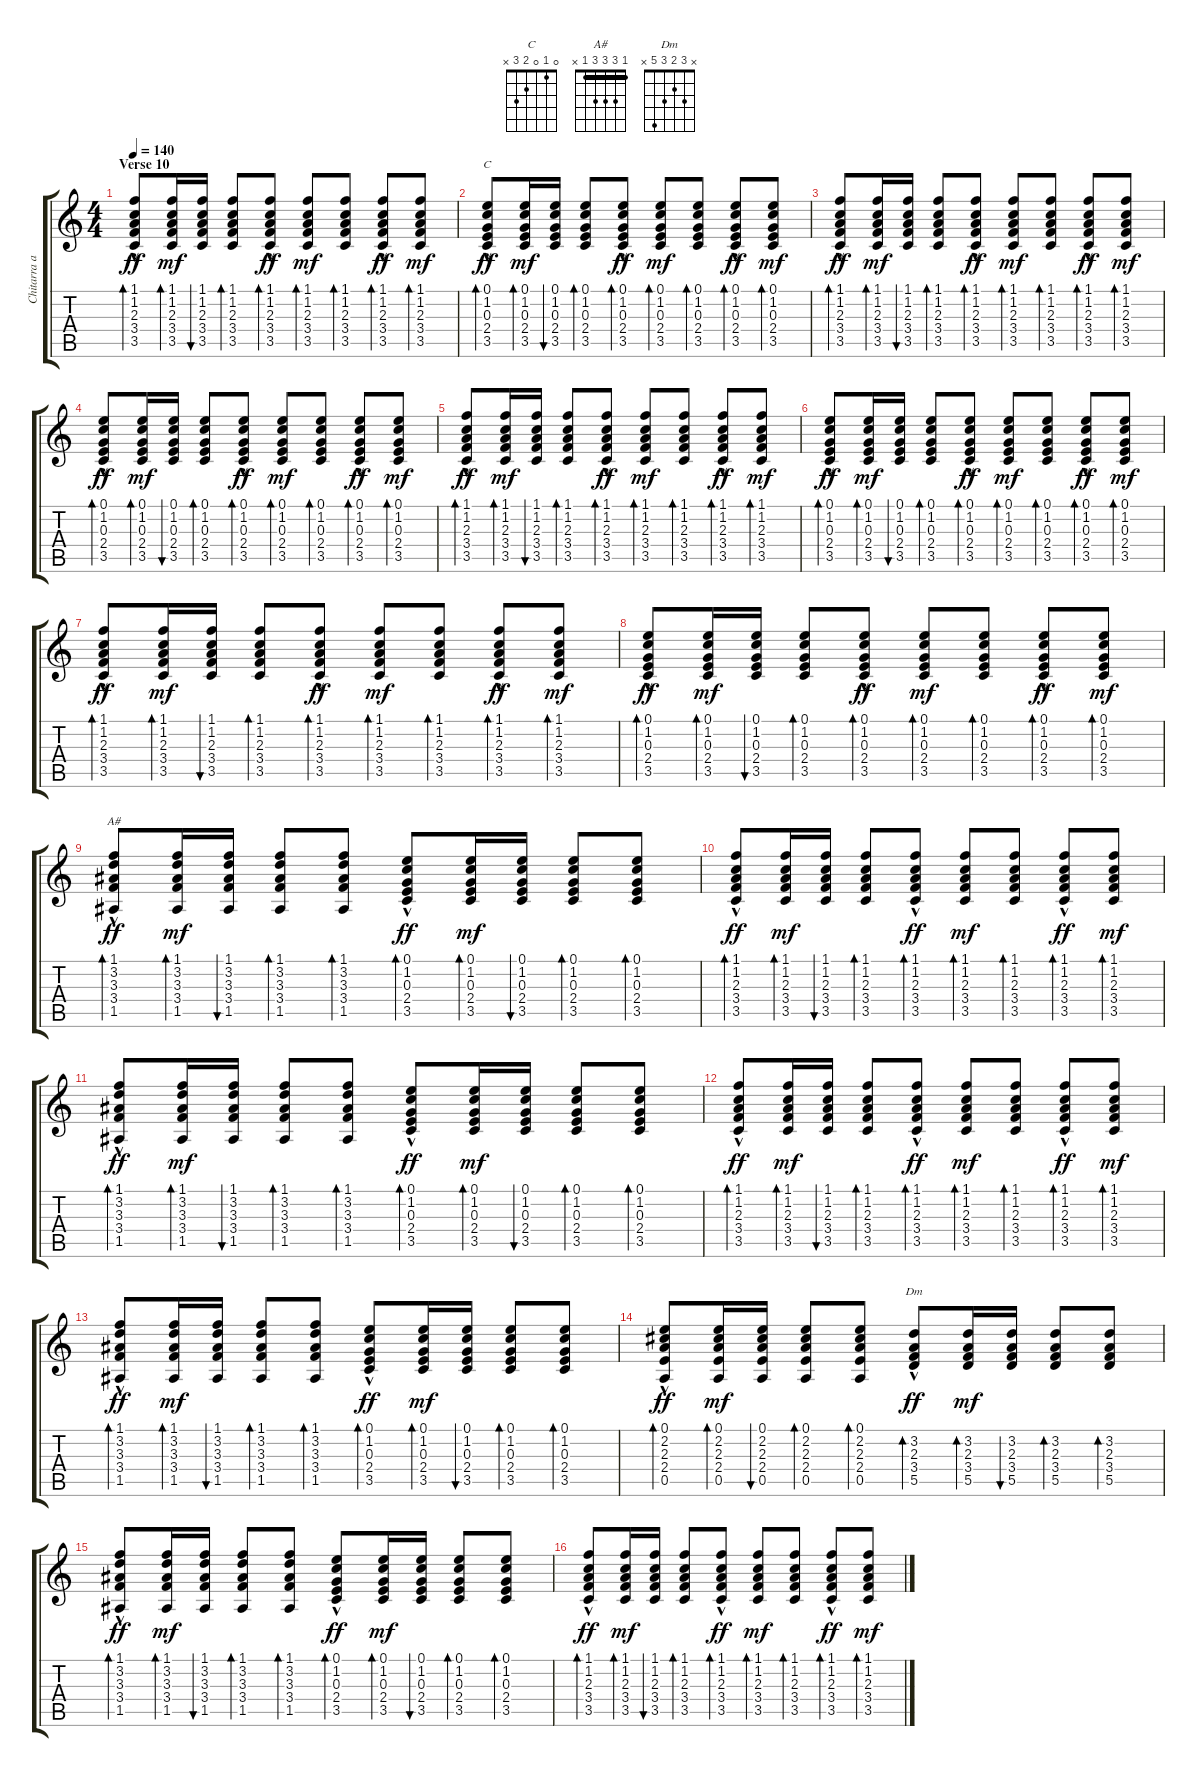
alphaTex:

\track ("Chitarra acustica 1" "Chitarra a") {instrument acousticguitarsteel}
\staff {score tabs}
\tuning (E4 B3 G3 D3 A2 E2) {hide}
\chord ("C" 0 1 0 2 3 x)
\chord ("A#" 1 3 3 3 1 x) {barre 1}
\chord ("Dm" x 3 2 3 5 x)
\ts (4 4)
\section ("" "Verse 10")
\tempo 140
\clef g2
\ks c
(1.1{hac} 1.2{hac} 2.3{hac} 3.4{hac} 3.5).8{bd 60 dy ff} (1.1 1.2 2.3 3.4 3.5).16{bd 60 dy mf} (1.1 1.2 2.3 3.4 3.5).16{bu 60} (1.1 1.2 2.3 3.4 3.5).8{bd 60} (1.1{hac} 1.2{hac} 2.3{hac} 3.4{hac} 3.5).8{bd 120 dy ff} (1.1 1.2 2.3 3.4 3.5).8{bd 60 dy mf} (1.1 1.2 2.3 3.4 3.5).8{bd 120} (1.1{hac} 1.2{hac} 2.3{hac} 3.4{hac} 3.5).8{bd 60 dy ff} (1.1 1.2 2.3 3.4 3.5).8{bd 120 dy mf} |
(0.1{hac} 1.2{hac} 0.3{hac} 2.4{hac} 3.5).8{bd 60 ch "C" dy ff} (0.1 1.2 0.3 2.4 3.5).16{bd 60 dy mf} (0.1 1.2 0.3 2.4 3.5).16{bu 60} (0.1 1.2 0.3 2.4 3.5).8{bd 60} (0.1{hac} 1.2{hac} 0.3{hac} 2.4{hac} 3.5).8{bd 120 dy ff} (0.1 1.2 0.3 2.4 3.5).8{bd 60 dy mf} (0.1 1.2 0.3 2.4 3.5).8{bd 120} (0.1{hac} 1.2{hac} 0.3{hac} 2.4{hac} 3.5).8{bd 60 dy ff} (0.1 1.2 0.3 2.4 3.5).8{bd 120 dy mf} |
(1.1{hac} 1.2{hac} 2.3{hac} 3.4{hac} 3.5).8{bd 60 dy ff} (1.1 1.2 2.3 3.4 3.5).16{bd 60 dy mf} (1.1 1.2 2.3 3.4 3.5).16{bu 60} (1.1 1.2 2.3 3.4 3.5).8{bd 60} (1.1{hac} 1.2{hac} 2.3{hac} 3.4{hac} 3.5).8{bd 120 dy ff} (1.1 1.2 2.3 3.4 3.5).8{bd 60 dy mf} (1.1 1.2 2.3 3.4 3.5).8{bd 120} (1.1{hac} 1.2{hac} 2.3{hac} 3.4{hac} 3.5).8{bd 60 dy ff} (1.1 1.2 2.3 3.4 3.5).8{bd 120 dy mf} |
(0.1{hac} 1.2{hac} 0.3{hac} 2.4{hac} 3.5).8{bd 60 dy ff} (0.1 1.2 0.3 2.4 3.5).16{bd 60 dy mf} (0.1 1.2 0.3 2.4 3.5).16{bu 60} (0.1 1.2 0.3 2.4 3.5).8{bd 60} (0.1{hac} 1.2{hac} 0.3{hac} 2.4{hac} 3.5).8{bd 120 dy ff} (0.1 1.2 0.3 2.4 3.5).8{bd 60 dy mf} (0.1 1.2 0.3 2.4 3.5).8{bd 120} (0.1{hac} 1.2{hac} 0.3{hac} 2.4{hac} 3.5).8{bd 60 dy ff} (0.1 1.2 0.3 2.4 3.5).8{bd 120 dy mf} |
(1.1{hac} 1.2{hac} 2.3{hac} 3.4{hac} 3.5).8{bd 60 dy ff} (1.1 1.2 2.3 3.4 3.5).16{bd 60 dy mf} (1.1 1.2 2.3 3.4 3.5).16{bu 60} (1.1 1.2 2.3 3.4 3.5).8{bd 60} (1.1{hac} 1.2{hac} 2.3{hac} 3.4{hac} 3.5).8{bd 120 dy ff} (1.1 1.2 2.3 3.4 3.5).8{bd 60 dy mf} (1.1 1.2 2.3 3.4 3.5).8{bd 120} (1.1{hac} 1.2{hac} 2.3{hac} 3.4{hac} 3.5).8{bd 60 dy ff} (1.1 1.2 2.3 3.4 3.5).8{bd 120 dy mf} |
(0.1{hac} 1.2{hac} 0.3{hac} 2.4{hac} 3.5).8{bd 60 dy ff} (0.1 1.2 0.3 2.4 3.5).16{bd 60 dy mf} (0.1 1.2 0.3 2.4 3.5).16{bu 60} (0.1 1.2 0.3 2.4 3.5).8{bd 60} (0.1{hac} 1.2{hac} 0.3{hac} 2.4{hac} 3.5).8{bd 120 dy ff} (0.1 1.2 0.3 2.4 3.5).8{bd 60 dy mf} (0.1 1.2 0.3 2.4 3.5).8{bd 120} (0.1{hac} 1.2{hac} 0.3{hac} 2.4{hac} 3.5).8{bd 60 dy ff} (0.1 1.2 0.3 2.4 3.5).8{bd 120 dy mf} |
(1.1{hac} 1.2{hac} 2.3{hac} 3.4{hac} 3.5).8{bd 60 dy ff} (1.1 1.2 2.3 3.4 3.5).16{bd 60 dy mf} (1.1 1.2 2.3 3.4 3.5).16{bu 60} (1.1 1.2 2.3 3.4 3.5).8{bd 60} (1.1{hac} 1.2{hac} 2.3{hac} 3.4{hac} 3.5).8{bd 120 dy ff} (1.1 1.2 2.3 3.4 3.5).8{bd 60 dy mf} (1.1 1.2 2.3 3.4 3.5).8{bd 120} (1.1{hac} 1.2{hac} 2.3{hac} 3.4{hac} 3.5).8{bd 60 dy ff} (1.1 1.2 2.3 3.4 3.5).8{bd 120 dy mf} |
(0.1{hac} 1.2{hac} 0.3{hac} 2.4{hac} 3.5).8{bd 60 dy ff} (0.1 1.2 0.3 2.4 3.5).16{bd 60 dy mf} (0.1 1.2 0.3 2.4 3.5).16{bu 60} (0.1 1.2 0.3 2.4 3.5).8{bd 60} (0.1{hac} 1.2{hac} 0.3{hac} 2.4{hac} 3.5).8{bd 120 dy ff} (0.1 1.2 0.3 2.4 3.5).8{bd 60 dy mf} (0.1 1.2 0.3 2.4 3.5).8{bd 120} (0.1{hac} 1.2{hac} 0.3{hac} 2.4{hac} 3.5).8{bd 60 dy ff} (0.1 1.2 0.3 2.4 3.5).8{bd 120 dy mf} |
(1.1{hac} 3.2{hac} 3.3{hac} 3.4{hac} 1.5{hac}).8{bd 60 ch "A#" dy ff} (1.1 3.2 3.3 3.4 1.5).16{bd 60 dy mf} (1.1 3.2 3.3 3.4 1.5).16{bu 60} (1.1 3.2 3.3 3.4 1.5).8{bd 60} (1.1 3.2 3.3 3.4 1.5).8{bd 60} (0.1{hac} 1.2{hac} 0.3{hac} 2.4{hac} 3.5{hac}).8{bd 60 dy ff} (0.1 1.2 0.3 2.4 3.5).16{bd 60 dy mf} (0.1 1.2 0.3 2.4 3.5).16{bu 60} (0.1 1.2 0.3 2.4 3.5).8{bd 60} (0.1 1.2 0.3 2.4 3.5).8{bd 60} |
(1.1{hac} 1.2{hac} 2.3{hac} 3.4{hac} 3.5).8{bd 60 dy ff} (1.1 1.2 2.3 3.4 3.5).16{bd 60 dy mf} (1.1 1.2 2.3 3.4 3.5).16{bu 60} (1.1 1.2 2.3 3.4 3.5).8{bd 60} (1.1{hac} 1.2{hac} 2.3{hac} 3.4{hac} 3.5).8{bd 120 dy ff} (1.1 1.2 2.3 3.4 3.5).8{bd 60 dy mf} (1.1 1.2 2.3 3.4 3.5).8{bd 120} (1.1{hac} 1.2{hac} 2.3{hac} 3.4{hac} 3.5).8{bd 60 dy ff} (1.1 1.2 2.3 3.4 3.5).8{bd 120 dy mf} |
(1.1{hac} 3.2{hac} 3.3{hac} 3.4{hac} 1.5{hac}).8{bd 60 dy ff} (1.1 3.2 3.3 3.4 1.5).16{bd 60 dy mf} (1.1 3.2 3.3 3.4 1.5).16{bu 60} (1.1 3.2 3.3 3.4 1.5).8{bd 60} (1.1 3.2 3.3 3.4 1.5).8{bd 60} (0.1{hac} 1.2{hac} 0.3{hac} 2.4{hac} 3.5{hac}).8{bd 60 dy ff} (0.1 1.2 0.3 2.4 3.5).16{bd 60 dy mf} (0.1 1.2 0.3 2.4 3.5).16{bu 60} (0.1 1.2 0.3 2.4 3.5).8{bd 60} (0.1 1.2 0.3 2.4 3.5).8{bd 60} |
(1.1{hac} 1.2{hac} 2.3{hac} 3.4{hac} 3.5).8{bd 60 dy ff} (1.1 1.2 2.3 3.4 3.5).16{bd 60 dy mf} (1.1 1.2 2.3 3.4 3.5).16{bu 60} (1.1 1.2 2.3 3.4 3.5).8{bd 60} (1.1{hac} 1.2{hac} 2.3{hac} 3.4{hac} 3.5).8{bd 120 dy ff} (1.1 1.2 2.3 3.4 3.5).8{bd 60 dy mf} (1.1 1.2 2.3 3.4 3.5).8{bd 120} (1.1{hac} 1.2{hac} 2.3{hac} 3.4{hac} 3.5).8{bd 60 dy ff} (1.1 1.2 2.3 3.4 3.5).8{bd 120 dy mf} |
(1.1{hac} 3.2{hac} 3.3{hac} 3.4{hac} 1.5{hac}).8{bd 60 dy ff} (1.1 3.2 3.3 3.4 1.5).16{bd 60 dy mf} (1.1 3.2 3.3 3.4 1.5).16{bu 60} (1.1 3.2 3.3 3.4 1.5).8{bd 60} (1.1 3.2 3.3 3.4 1.5).8{bd 60} (0.1{hac} 1.2{hac} 0.3{hac} 2.4{hac} 3.5{hac}).8{bd 60 dy ff} (0.1 1.2 0.3 2.4 3.5).16{bd 60 dy mf} (0.1 1.2 0.3 2.4 3.5).16{bu 60} (0.1 1.2 0.3 2.4 3.5).8{bd 60} (0.1 1.2 0.3 2.4 3.5).8{bd 60} |
(0.1{hac} 2.2{hac} 2.3{hac} 2.4{hac} 0.5{hac}).8{bd 60 dy ff} (0.1 2.2 2.3 2.4 0.5).16{bd 60 dy mf} (0.1 2.2 2.3 2.4 0.5).16{bu 60} (0.1 2.2 2.3 2.4 0.5).8{bd 60} (0.1 2.2 2.3 2.4 0.5).8{bd 60} (3.2{hac} 2.3{hac} 3.4{hac} 5.5{hac}).8{bd 60 ch "Dm" dy ff} (3.2 2.3 3.4 5.5).16{bd 60 dy mf} (3.2 2.3 3.4 5.5).16{bu 60} (3.2 2.3 3.4 5.5).8{bd 60} (3.2 2.3 3.4 5.5).8{bd 60} |
(1.1{hac} 3.2{hac} 3.3{hac} 3.4{hac} 1.5{hac}).8{bd 60 dy ff} (1.1 3.2 3.3 3.4 1.5).16{bd 60 dy mf} (1.1 3.2 3.3 3.4 1.5).16{bu 60} (1.1 3.2 3.3 3.4 1.5).8{bd 60} (1.1 3.2 3.3 3.4 1.5).8{bd 60} (0.1{hac} 1.2{hac} 0.3{hac} 2.4{hac} 3.5{hac}).8{bd 60 dy ff} (0.1 1.2 0.3 2.4 3.5).16{bd 60 dy mf} (0.1 1.2 0.3 2.4 3.5).16{bu 60} (0.1 1.2 0.3 2.4 3.5).8{bd 60} (0.1 1.2 0.3 2.4 3.5).8{bd 60} |
(1.1{hac} 1.2{hac} 2.3{hac} 3.4{hac} 3.5).8{bd 60 dy ff} (1.1 1.2 2.3 3.4 3.5).16{bd 60 dy mf} (1.1 1.2 2.3 3.4 3.5).16{bu 60} (1.1 1.2 2.3 3.4 3.5).8{bd 60} (1.1{hac} 1.2{hac} 2.3{hac} 3.4{hac} 3.5).8{bd 120 dy ff} (1.1 1.2 2.3 3.4 3.5).8{bd 60 dy mf} (1.1 1.2 2.3 3.4 3.5).8{bd 120} (1.1{hac} 1.2{hac} 2.3{hac} 3.4{hac} 3.5).8{bd 60 dy ff} (1.1 1.2 2.3 3.4 3.5).8{bd 120 dy mf}
